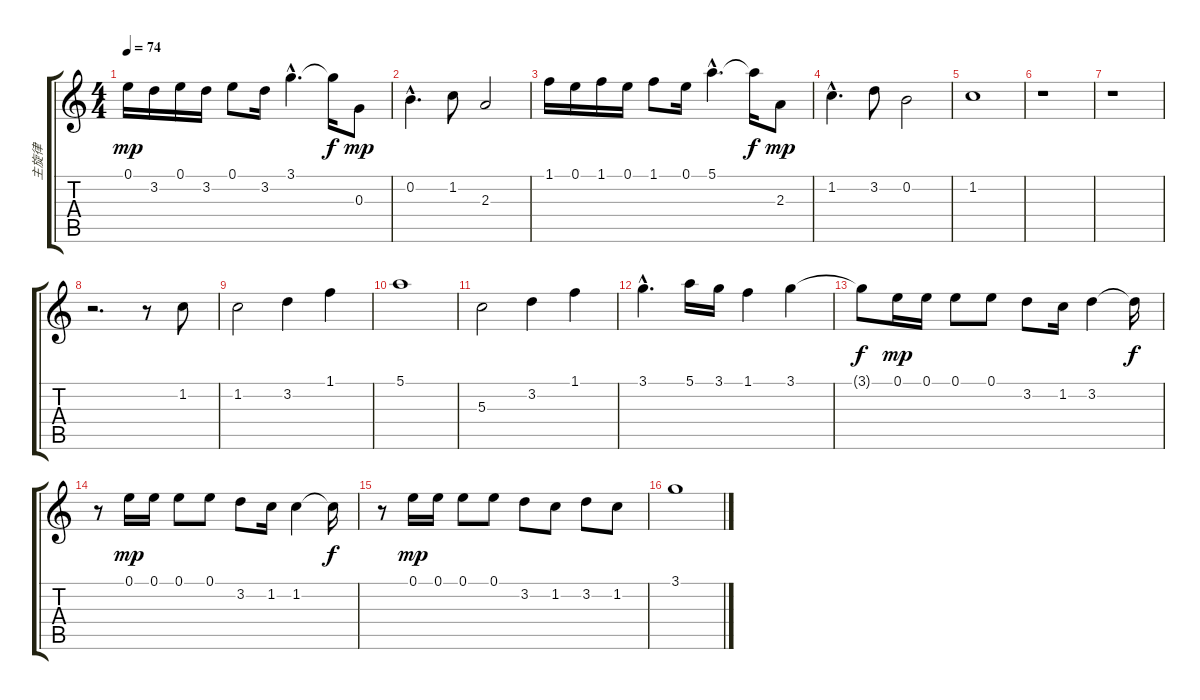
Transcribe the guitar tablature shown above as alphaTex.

\track ("主旋律" "主旋律") {instrument acousticguitarnylon}
\staff {score tabs}
\tuning (E4 B3 G3 D3 A2 E2) {hide}
\ts (4 4)
\tempo 74
\clef g2
\ks c
0.1.16{dy mp} 3.2.16 0.1.16 3.2.16 0.1.8 3.2.16 3.1{hac}.4{d} 3.1{t}.16{dy f} 0.3.8{dy mp} |
0.2{hac}.4{d} 1.2.8 2.3.2 |
1.1.16 0.1.16 1.1.16 0.1.16 1.1.8 0.1.16 5.1{hac}.4{d} 5.1{t}.16{dy f} 2.3.8{dy mp} |
1.2{hac}.4{d} 3.2.8 0.2.2 |
1.2.1 |
r.1 |
r.1 |
r.2{d} r.8 1.2.8{volume 16 balance 8 instrument acousticguitarnylon} |
1.2.2 3.2.4 1.1.4 |
5.1.1 |
5.3.2 3.2.4 1.1.4 |
3.1{hac}.4{d} 5.1.16 3.1.16 1.1.4 3.1.4 |
3.1{t}.8{dy f} 0.1.16{dy mp} 0.1.16 0.1.8 0.1.8 3.2.8 1.2.16 3.2.4 3.2{t}.16{dy f} |
r.8 0.1.16{dy mp} 0.1.16 0.1.8 0.1.8 3.2.8 1.2.16 1.2.4 1.2{t}.16{dy f} |
r.8 0.1.16{dy mp} 0.1.16 0.1.8 0.1.8 3.2.8 1.2.8 3.2.8 1.2.8 |
3.1.1
